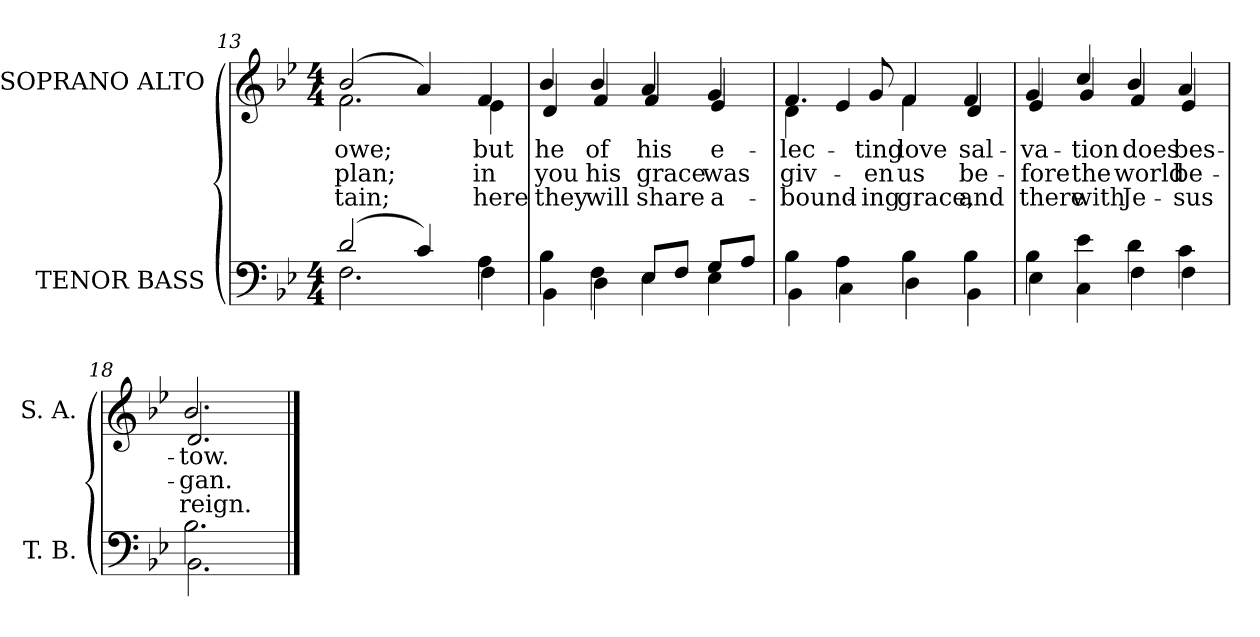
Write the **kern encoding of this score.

**kern	**kern	**text	**text	**text
*part2	*part1	*part1	*part1	*part1
*staff2	*staff1	*staff1	*staff1	*staff1
*I"TENOR BASS	*I"SOPRANO ALTO	*	*	*
*I'T. B.	*I'S. A.	*	*	*
*clefF4	*clefG2	*	*	*
*k[b-e-]	*k[b-e-]	*	*	*
*B-:	*B-:	*	*	*
*M4/4	*M4/4	*	*	*
=13	=13	=13	=13	=13
*^	*	*	*	*
!	!	!	!LO:LY:b:color=#000000	!LO:LY:b:color=#000000	!LO:LY:b:color=#000000
*	*	*^	*	*	*
(2di/	2.Fi\	(2b-i/	2.fi\	owe;	plan;	-tain;
4ci/)	.	4ai/)	.	.	.	.
!!LO:LB:g=z	!!
=14-	=14-	=14-	=14-	=14-	=14-	=14-
!	!	!	!	!LO:LY:b:color=#000000	!LO:LY:b:color=#000000	!LO:LY:b:color=#000000
4Ai\	4Fi\	4fi/	4e-i\	but	in	here
=15	=15	=15	=15	=15	=15	=15
!	!	!	!	!LO:LY:b:color=#000000	!LO:LY:b:color=#000000	!LO:LY:b:color=#000000
4B-i\	4BB-i\	4b-i/	4di/	he	you	they
!	!	!	!	!LO:LY:b:color=#000000	!LO:LY:b:color=#000000	!LO:LY:b:color=#000000
4Fi\	4Di\	4b-i/	4fi/	of	his	will
!	!	!	!	!LO:LY:b:color=#000000	!LO:LY:b:color=#000000	!LO:LY:b:color=#000000
8E-i/L	4E-i\	4ai/	4fi/	his	grace	share
8Fi/J	.	.	.	.	.	.
!	!	!	!	!LO:LY:b:color=#000000	!LO:LY:b:color=#000000	!LO:LY:b:color=#000000
8Gi/L	4E-i\	4gi/	4e-i/	e-	was	a-
8Ai/J	.	.	.	.	.	.
=16	=16	=16	=16	=16	=16	=16
!	!	!	!	!LO:LY:b:color=#000000	!LO:LY:b:color=#000000	!LO:LY:b:color=#000000
4B-i\	4BB-i\	4.fi/	4di\	-lec-	giv-	-bound-
4Ai\	4Ci\	.	4e-i/	.	.	.
!	!	!	!	!LO:LY:b:color=#000000	!LO:LY:b:color=#000000	!LO:LY:b:color=#000000
.	.	8gi/	.	-ting	-en	-ing
!	!	!	!	!LO:LY:b:color=#000000	!LO:LY:b:color=#000000	!LO:LY:b:color=#000000
4B-i\	4Di\	4fi/	4fi\	love	us	grace,
!	!	!	!	!LO:LY:b:color=#000000	!LO:LY:b:color=#000000	!LO:LY:b:color=#000000
4B-i\	4BB-i\	4fi/	4di/	sal-	be-	and
=17	=17	=17	=17	=17	=17	=17
!	!	!	!	!LO:LY:b:color=#000000	!LO:LY:b:color=#000000	!LO:LY:b:color=#000000
4B-i\	4E-i\	4gi/	4e-i/	-va-	-fore	there
!	!	!	!	!LO:LY:b:color=#000000	!LO:LY:b:color=#000000	!LO:LY:b:color=#000000
4e-i\	4Ci\	4cci/	4gi/	-tion	the	with
!	!	!	!	!LO:LY:b:color=#000000	!LO:LY:b:color=#000000	!LO:LY:b:color=#000000
4di\	4Fi\	4b-i/	4fi/	does	world	Je-
!	!	!	!	!LO:LY:b:color=#000000	!LO:LY:b:color=#000000	!LO:LY:b:color=#000000
4ci\	4Fi\	4ai/	4e-i/	bes-	be-	-sus
=18	=18	=18	=18	=18	=18	=18
!	!	!	!	!LO:LY:b:color=#000000	!LO:LY:b:color=#000000	!LO:LY:b:color=#000000
2.B-i\	2.BB-i\	2.b-i/	2.di/	-tow.	-gan.	reign.
*v	*v	*	*	*	*	*
*	*v	*v	*	*	*
==	==	==	==	==
*-	*-	*-	*-	*-
